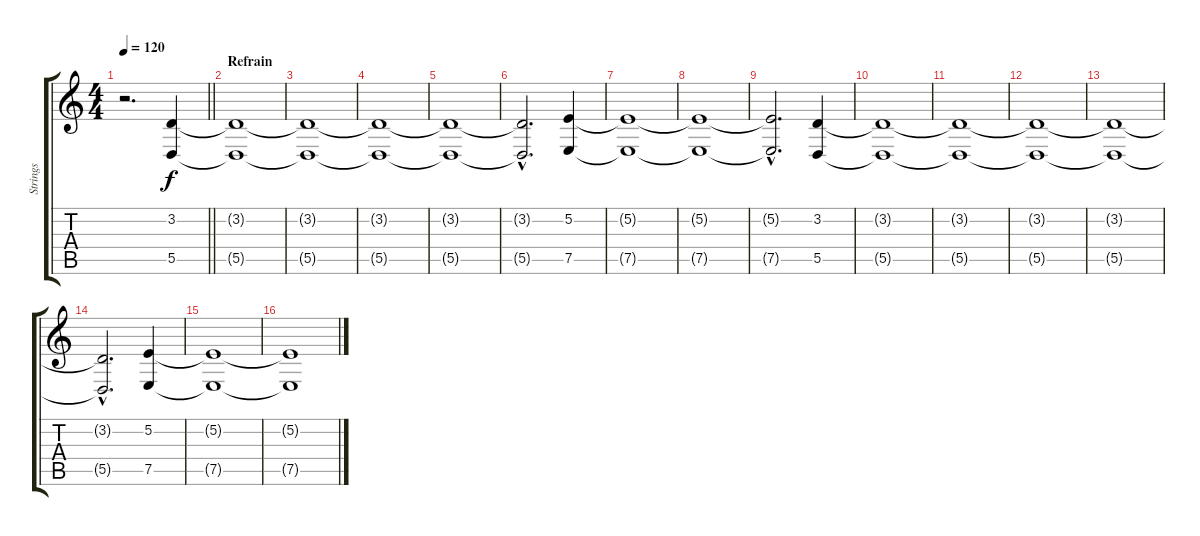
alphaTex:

\track ("Strings" "Strings") {instrument stringensemble1}
\staff {score tabs}
\tuning (E4 B3 G3 D3 A2 E2) {hide}
\ts (4 4)
\tempo 120
\clef g2
\barLineRight lightlight
\ks c
r.2{d dy f} (3.2 5.5).4{volume 11} |
\section ("" "Refrain")
(3.2{t} 5.5{t}).1 |
(3.2{t} 5.5{t}).1 |
(3.2{t} 5.5{t}).1 |
(3.2{t} 5.5{t}).1 |
(3.2{hac t} 5.5{hac t}).2{d} (5.2 7.5).4 |
(5.2{t} 7.5{t}).1 |
(5.2{t} 7.5{t}).1 |
(5.2{hac t} 7.5{hac t}).2{d} (3.2 5.5).4 |
(3.2{t} 5.5{t}).1 |
(3.2{t} 5.5{t}).1 |
(3.2{t} 5.5{t}).1 |
(3.2{t} 5.5{t}).1 |
(3.2{hac t} 5.5{hac t}).2{d} (5.2 7.5).4 |
(5.2{t} 7.5{t}).1 |
(5.2{t} 7.5{t}).1
